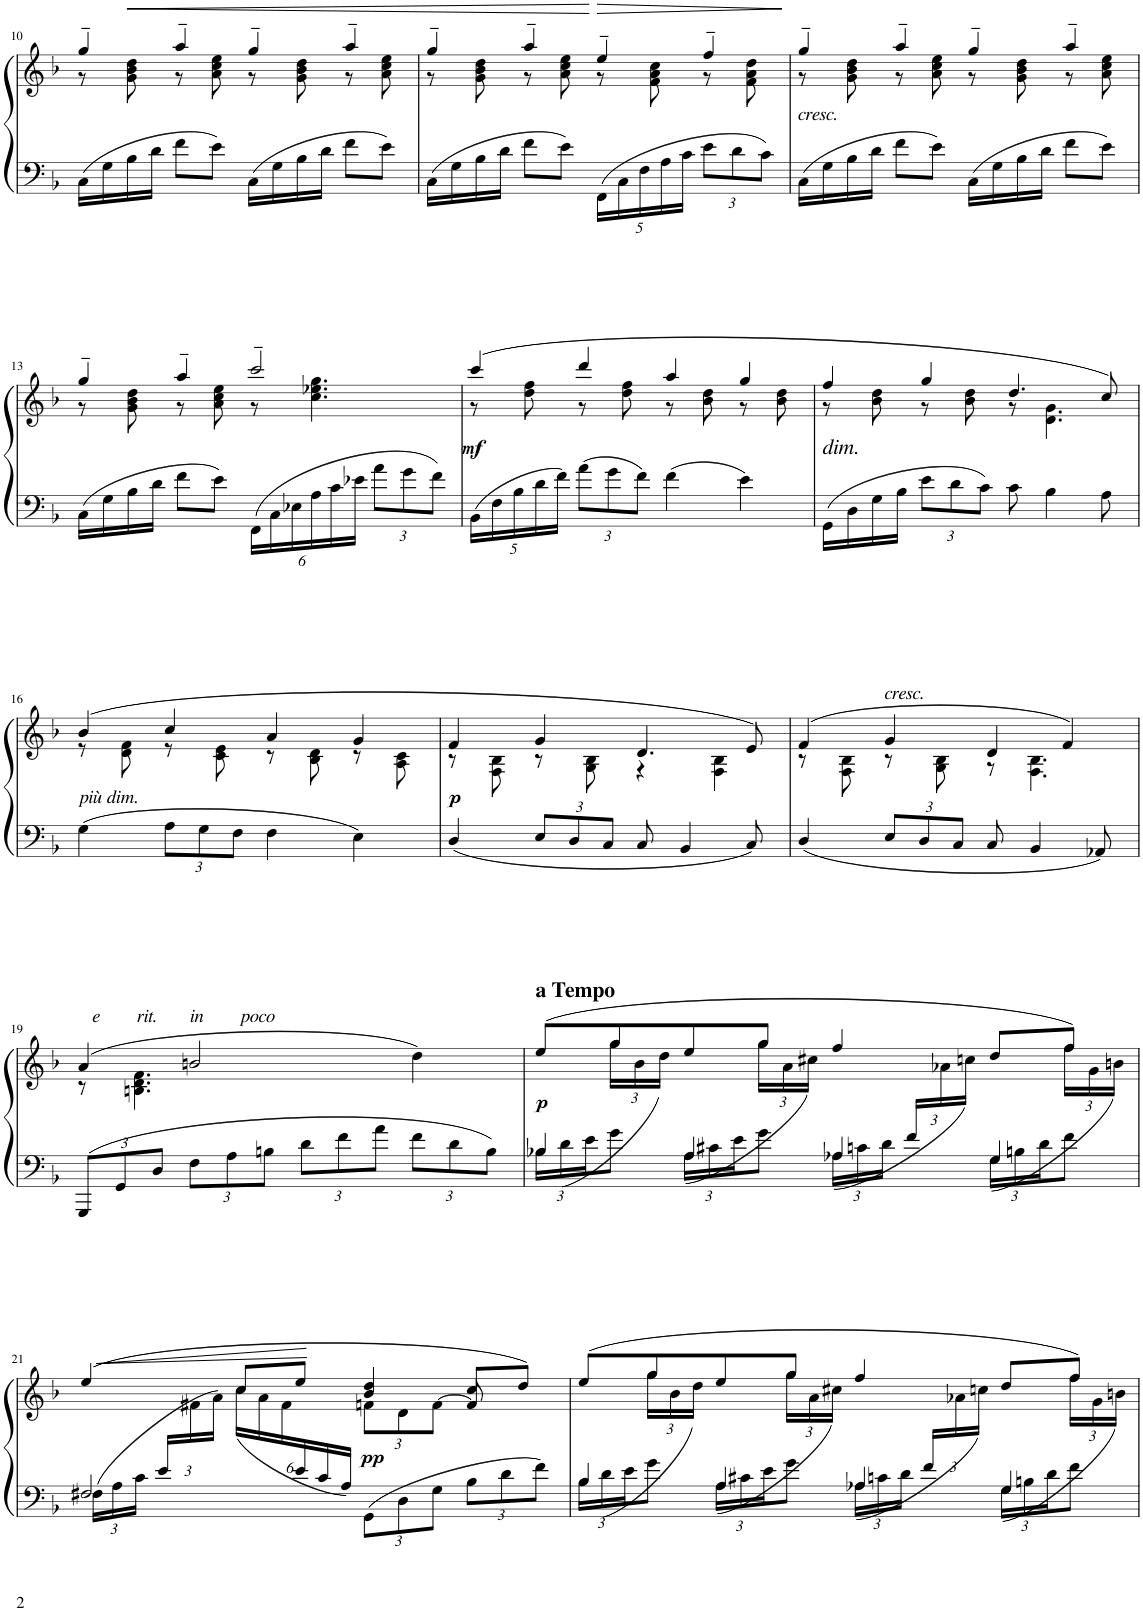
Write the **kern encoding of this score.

**kern	**kern	**dynam
*part1	*part1	*part1
*staff2	*staff1	*staff1/2
*I"Piano	*	*
*I'Pno.	*	*
!!LO:PB:g=z
*clefF4	*clefG2	*
*k[b-]	*k[b-]	*
*M4/4	*M4/4	*
*met(c)	*met(c)	*
=10	=10	=10
*	*^	*
16C\LL	4gg~/	8r	.
16G\	.	.	.
!	!	!	!LO:HP:b
16B-\	.	8g\ 8b-\ 8dd\	<
16d\JJ	.	.	.
8f\L	4aa~/	8r	.
8e\J	.	8a\ 8cc\ 8ee\	.
16C\LL	4gg~/	8r	.
16G\	.	.	.
16B-\	.	8g\ 8b-\ 8dd\	.
16d\JJ	.	.	.
8f\L	4aa~/	8r	.
8e\J	.	8a\ 8cc\ 8ee\	.
=11	=11	=11	=11
16C\LL	4gg~/	8r	.
16G\	.	.	.
16B-\	.	8g\ 8b-\ 8dd\	.
16d\JJ	.	.	.
8f\L	4aa~/	8r	.
8e\J	.	8a\ 8cc\ 8ee\	.
*Xbrackettup	*	*	*
!	!	!	!LO:HP:n=1:b
20FF\LL	4ee~/	8r	[ >
20C\	.	.	.
20F\	.	.	.
.	.	8f\ 8a\ 8cc\	.
20A\	.	.	.
20c\JJ	.	.	.
12e\L	4ff~/	8r	.
12d\	.	.	.
.	.	8f\ 8a\ 8dd\	.
12c\J	.	.	.
*	*v	*v	*
.	.	]
=12	=12	=12
*	*^	*
!	!LO:TX:b:i:t=cresc.	!	!
16C\LL	4gg~/	8r	.
16G\	.	.	.
16B-\	.	8g\ 8b-\ 8dd\	.
16d\JJ	.	.	.
8f\L	4aa~/	8r	.
8e\J	.	8a\ 8cc\ 8ee\	.
16C\LL	4gg~/	8r	.
16G\	.	.	.
16B-\	.	8g\ 8b-\ 8dd\	.
16d\JJ	.	.	.
8f\L	4aa~/	8r	.
8e\J	.	8a\ 8cc\ 8ee\	.
!!LO:LB:g=z	!!
=13	=13	=13	=13
16C\LL	4gg~/	8r	.
16G\	.	.	.
16B-\	.	8g\ 8b-\ 8dd\	.
16d\JJ	.	.	.
8f\L	4aa~/	8r	.
8e\J	.	8a\ 8cc\ 8ee\	.
24FF\LL	2ccc~/	8r	.
24C\	.	.	.
24E-X\	.	.	.
24A\	.	4.cc\ 4.ee-X\ 4.gg\	.
24c\	.	.	.
24e-X\JJ	.	.	.
12a\L	.	.	.
12g\	.	.	.
12f\J	.	.	.
=14	=14	=14	=14
!	!	!	!LO:DY:b
20BB-\LL	(4ccc/	8r	mf
20F\	.	.	.
20B-\	.	.	.
.	.	8dd\ 8ff\	.
20d\	.	.	.
20f\JJ	.	.	.
12a\L	4ddd/	8r	.
12g\	.	.	.
.	.	8dd\ 8ff\	.
12f\J	.	.	.
4f\	4aa/	8r	.
.	.	8b-\ 8dd\	.
4e\	4gg/	8r	.
.	.	8b-\ 8dd\	.
=15	=15	=15	=15
!	!LO:TX:b:i:t=dim.	!	!
16GG\LL	4ff/	8r	.
16D\	.	.	.
16G\	.	8b-\ 8dd\	.
16B-\JJ	.	.	.
12e\L	4gg/	8r	.
12d\	.	.	.
.	.	8b-\ 8dd\	.
12c\J	.	.	.
8c\	4.dd/	8r	.
4B-\	.	4.d\ 4.g\	.
8A\	8cc/)	.	.
!!LO:LB:g=z	!!
=16	=16	=16	=16
!	!LO:TX:b:i:t=più dim.	!	!
4G\	(4b-/	8r	.
.	.	8d\ 8f\	.
12A\L	4cc/	8r	.
12G\	.	.	.
.	.	8c\ 8e\	.
12F\J	.	.	.
4F\	4a/	8r	.
.	.	8B-\ 8d\	.
4E\	4g/	8r	.
.	.	8A\ 8c\	.
=17	=17	=17	=17
!	!	!	!LO:DY:b
4D/	4f/	8r	p
.	.	8F\ 8B-\	.
12E/L	4g/	8r	.
12D/	.	.	.
.	.	8G\ 8B-\	.
12C/J	.	.	.
8C/	4.d/	4r	.
4BB-/	.	.	.
.	.	4F\ 4B-\	.
8C/	8e/)	.	.
=18	=18	=18	=18
4D/	(4f/	8r	.
.	.	8F\ 8B-\	.
!	!LO:TX:a:i:t=cresc.	!	!
12E/L	4g/	8r	.
12D/	.	.	.
.	.	8G\ 8B-\	.
12C/J	.	.	.
8C/	4d/	8r	.
4BB-/	.	4.F\ 4.B-\	.
.	4f/)	.	.
8AA-X/	.	.	.
!!LO:LB:g=z	!!
=19	=19	=19	=19
!	!LO:TX:a:i:t=e        rit.       in        poco	!	!
12GGG/L	(4a/	8r	.
12GG/	.	.	.
.	.	4.Bn\ 4.d\ 4.f\	.
12D/J	.	.	.
12F\L	2bn/	.	.
12A\	.	.	.
12Bn\J	.	.	.
12d\L	.	2ryy	.
12f\	.	.	.
12a\J	.	.	.
12f\L	4dd\)	.	.
12d\	.	.	.
12B\J	.	.	.
=20	=20	=20	=20
*^	*	*	*
*	*^	*	*	*
!	!	!	!LO:TX:a:B:t=a Tempo	!	!
!	!	!	!	!	!LO:DY:b
8ryy	4B-X/	24B-\LL	(8ee/L	8ryy	p
.	.	(>24d\	.	.	.
.	.	24e\J	.	.	.
*	*	*	*	*Xbrackettup	*
.	.	8g\J	8gg/	24gg\LL	.
.	.	.	.	24b-\	.
.	.	.	.	(24dd\JJ	.
.	4A/	(24A\LL	8ee/	8ryy	.
.	.	24c#X\	.	.	.
.	.	24e\J	.	.	.
.	.	8g\J	8gg/J	24gg\LL	.
.	.	.	.	24a\	.
.	.	.	.	(24cc#X\JJ	.
.	4A-X/	(24A-\LL	4ff/	8ryy	.
.	.	24cn\	.	.	.
.	.	24d\JJ	.	.	.
24f/LL	.	8ryy	.	24ryy	.
3ryy	.	.	.	24a-X\	.
.	.	.	.	(24ccn\JJ	.
.	4G/	(24G\LL	8dd/L	8ryy	.
.	.	24Bn\	.	.	.
.	.	24d\J	.	.	.
.	.	8f\J	8ff/J)	24ff\LL	.
.	.	.	.	24g\	.
.	.	.	.	(24bn\JJ	.
*	*v	*v	*	*	*
!!LO:LB:g=z	!!
=21	=21	=21	=21	=21
!	!	!	!	!LO:HP:b
(>24F#X\LL	2F#/	4ee/	6ryy	<
24A\	.	.	.	.
24c\JJ	.	.	.	.
24e/LL	.	.	.	.
24%5ryy	.	.	24f#X\	.
.	.	.	24a\JJ)	.
.	.	8cc/L	(<24cc\LL	.
.	.	.	24a\	.
.	.	.	24f#\	.
24e/	.	8ee/J	8ryy	[
24c/	.	.	.	.
24A/JJ)	.	.	.	.
!	!	!	!	!LO:DY:b
4.ryy	12GG\L	4b-/ 4dd/	12fn\L	pp
.	12D\	.	12d\	.
.	12G\J	.	[>12f\J	.
.	12B-\L	8cc/L	8f/]	.
.	12d\	.	.	.
8ryy	.	8dd/J)	8ryy	.
.	12f\J	.	.	.
=22	=22	=22	=22	=22
*	*^	*	*	*
8ryy	4B-/	24B-\LL	(8ee/L	8ryy	.
.	.	24d\	.	.	.
.	.	24e\J	.	.	.
.	.	8g\J	8gg/	24gg\LL	.
.	.	.	.	24b-\	.
.	.	.	.	(24dd\JJ	.
.	4A/	24A\LL	8ee/	8ryy	.
.	.	24c#X\	.	.	.
.	.	24e\J	.	.	.
.	.	8g\J	8gg/J	24gg\LL	.
.	.	.	.	24a\	.
.	.	.	.	24cc#X\JJ)	.
.	4A-X/	24A-\LL	4ff/	8ryy	.
.	.	24cn\	.	.	.
.	.	24d\JJ	.	.	.
24f/LL	.	8ryy	.	24ryy	.
3ryy	.	.	.	24a-X\	.
.	.	.	.	24ccn\JJ)	.
.	4G/	24G\LL	8dd/L	8ryy	.
.	.	24Bn\	.	.	.
.	.	24d\J	.	.	.
.	.	8f\J	8ff/J)	24ff\LL	.
.	.	.	.	24g\	.
.	.	.	.	24bn\JJ)	.
*v	*v	*v	*	*	*
*	*v	*v	*
=	=	=
*-	*-	*-
